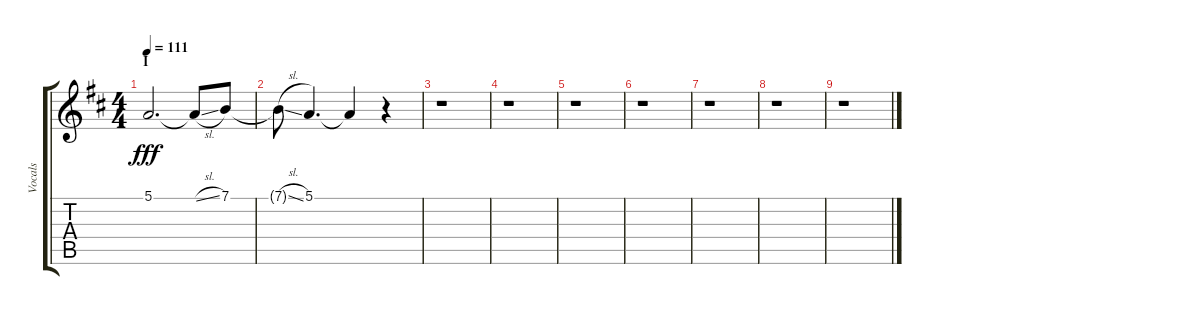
\track ("Vocals" "Vocals") {instrument voiceoohs}
\staff {score tabs}
\tuning (E4 B3 G3 D3 A2 E2) {hide}
\ts (4 4)
\section ("" "I")
\tempo 111
\clef g2
\ks d
5.1{t}.2{d dy fff} 5.1{sl t}.8 7.1.8 |
7.1{sl t}.8 5.1.4{d} 5.1{t}.4 r.4 |
r.1 |
r.1 |
r.1 |
r.1 |
r.1 |
r.1 |
r.1
